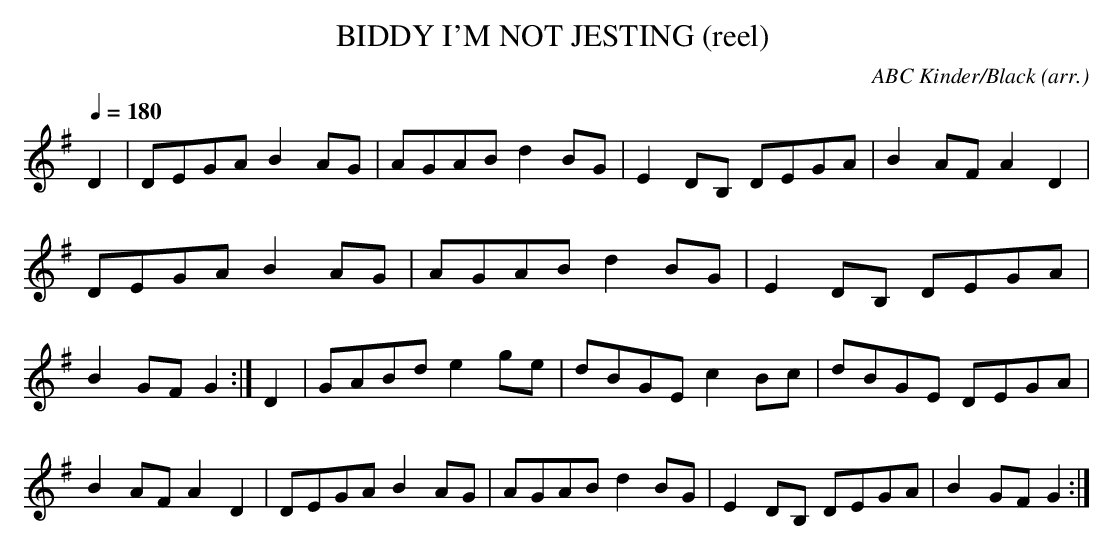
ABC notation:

X:1
T:BIDDY I'M NOT JESTING (reel) \
C:ABC Kinder/Black (arr.)\
M:4/4\
L:1/8\
Q:1/4=180\
K:G\
D2|DEGA B2AG|AGAB d2BG|E2DB, DEGA|B2AF A2D2|\
DEGA B2 AG|AGAB d2 BG|E2 DB, DEGA|B2GF G2:|\
D2|GABd e2 ge|dBGE c2Bc|dBGE DEGA|B2AF A2 D2|\
DEGA B2 AG|AGAB d2BG|E2DB, DEGA|B2GF G2:|\
\
\
\
